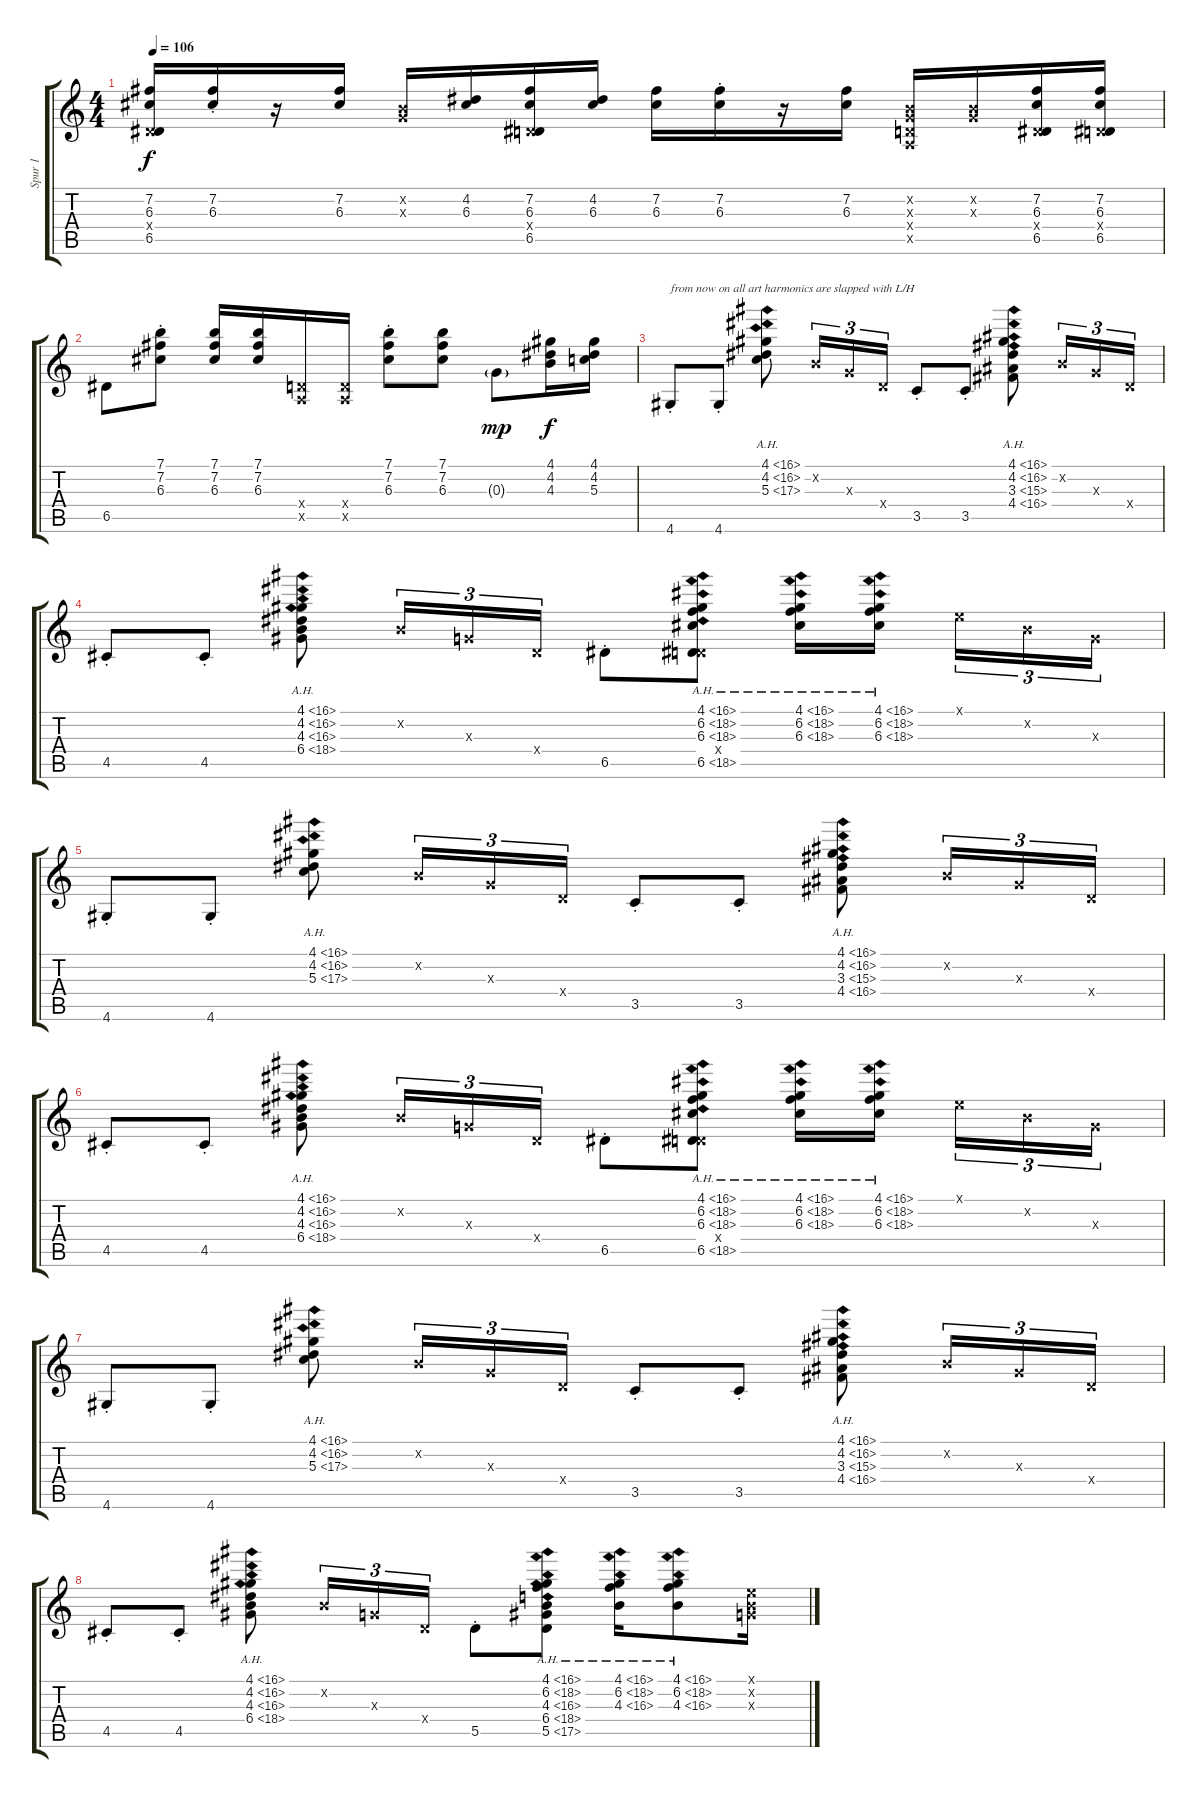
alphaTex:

\track ("Spur 1" "Spur 1") {instrument acousticguitarsteel}
\staff {score tabs}
\tuning (E4 B3 G3 D3 A2 E2) {hide}
\ts (4 4)
\tempo 106
\clef g2
\ks c
(7.2 6.3 0.4{x} 6.5).16{dy f} (7.2{st} 6.3{st}).16 r.16 (7.2 6.3).16 (0.2{x} 0.3{x}).16 (4.2 6.3).16 (7.2 6.3 0.4{x} 6.5).16 (4.2 6.3).16 (7.2 6.3).16 (7.2{st} 6.3{st}).16 r.16 (7.2 6.3).16 (0.2{x} 0.3{x} 0.4{x} 0.5{x}).16 (0.2{x} 0.3{x}).16 (7.2 6.3 0.4{x} 6.5).16 (7.2 6.3 0.4{x} 6.5).16 |
6.5.8 (7.1{st} 7.2{st} 6.3{st}).8 (7.1 7.2 6.3).16 (7.1 7.2 6.3).16 (0.4{x} 0.5{x}).16 (0.4{x} 0.5{x}).16 (7.1{st} 7.2{st} 6.3{st}).8 (7.1 7.2 6.3).8 0.3{g}.8{dy mp} (4.1 4.2 4.3).16{dy f} (4.1 4.2 5.3).16 |
4.6{st}.8{txt "from now on all art harmonics are slapped with L/H"} 4.6{st}.8 (4.1{ah 12} 4.2{ah 12} 5.3{ah 12}).8 0.2{x}.16{tu (3 2)} 0.3{x}.16{tu (3 2)} 0.4{x}.16{tu (3 2)} 3.5{st}.8 3.5{st}.8 (4.1{ah 12} 4.2{ah 12} 3.3{ah 12} 4.4{ah 12}).8 0.2{x}.16{tu (3 2)} 0.3{x}.16{tu (3 2)} 0.4{x}.16{tu (3 2)} |
4.5{st}.8 4.5{st}.8 (4.1{ah 12} 4.2{ah 12} 4.3{ah 12} 6.4{ah 12}).8 0.2{x}.16{tu (3 2)} 0.3{x}.16{tu (3 2)} 0.4{x}.16{tu (3 2)} 6.5{st}.8 (4.1{ah 12} 6.2{ah 12} 6.3{ah 12} 0.4{x} 6.5{ah 12}).8 (4.1{ah 12} 6.2{ah 12} 6.3{ah 12}).16 (4.1{ah 12} 6.2{ah 12} 6.3{ah 12}).16 0.1{x}.16{tu (3 2)} 0.2{x}.16{tu (3 2)} 0.3{x}.16{tu (3 2)} |
4.6{st}.8 4.6{st}.8 (4.1{ah 12} 4.2{ah 12} 5.3{ah 12}).8 0.2{x}.16{tu (3 2)} 0.3{x}.16{tu (3 2)} 0.4{x}.16{tu (3 2)} 3.5{st}.8 3.5{st}.8 (4.1{ah 12} 4.2{ah 12} 3.3{ah 12} 4.4{ah 12}).8 0.2{x}.16{tu (3 2)} 0.3{x}.16{tu (3 2)} 0.4{x}.16{tu (3 2)} |
4.5{st}.8 4.5{st}.8 (4.1{ah 12} 4.2{ah 12} 4.3{ah 12} 6.4{ah 12}).8 0.2{x}.16{tu (3 2)} 0.3{x}.16{tu (3 2)} 0.4{x}.16{tu (3 2)} 6.5{st}.8 (4.1{ah 12} 6.2{ah 12} 6.3{ah 12} 0.4{x} 6.5{ah 12}).8 (4.1{ah 12} 6.2{ah 12} 6.3{ah 12}).16 (4.1{ah 12} 6.2{ah 12} 6.3{ah 12}).16 0.1{x}.16{tu (3 2)} 0.2{x}.16{tu (3 2)} 0.3{x}.16{tu (3 2)} |
4.6{st}.8 4.6{st}.8 (4.1{ah 12} 4.2{ah 12} 5.3{ah 12}).8 0.2{x}.16{tu (3 2)} 0.3{x}.16{tu (3 2)} 0.4{x}.16{tu (3 2)} 3.5{st}.8 3.5{st}.8 (4.1{ah 12} 4.2{ah 12} 3.3{ah 12} 4.4{ah 12}).8 0.2{x}.16{tu (3 2)} 0.3{x}.16{tu (3 2)} 0.4{x}.16{tu (3 2)} |
4.5{st}.8 4.5{st}.8 (4.1{ah 12} 4.2{ah 12} 4.3{ah 12} 6.4{ah 12}).8 0.2{x}.16{tu (3 2)} 0.3{x}.16{tu (3 2)} 0.4{x}.16{tu (3 2)} 5.5{st}.8 (4.1{ah 12} 6.2{ah 12} 4.3{ah 12} 6.4{ah 12} 5.5{ah 12}).8 (4.1{ah 12} 6.2{ah 12} 4.3{ah 12}).16 (4.1{ah 12} 6.2{ah 12} 4.3{ah 12}).8 (0.1{x} 0.2{x} 0.3{x}).16
